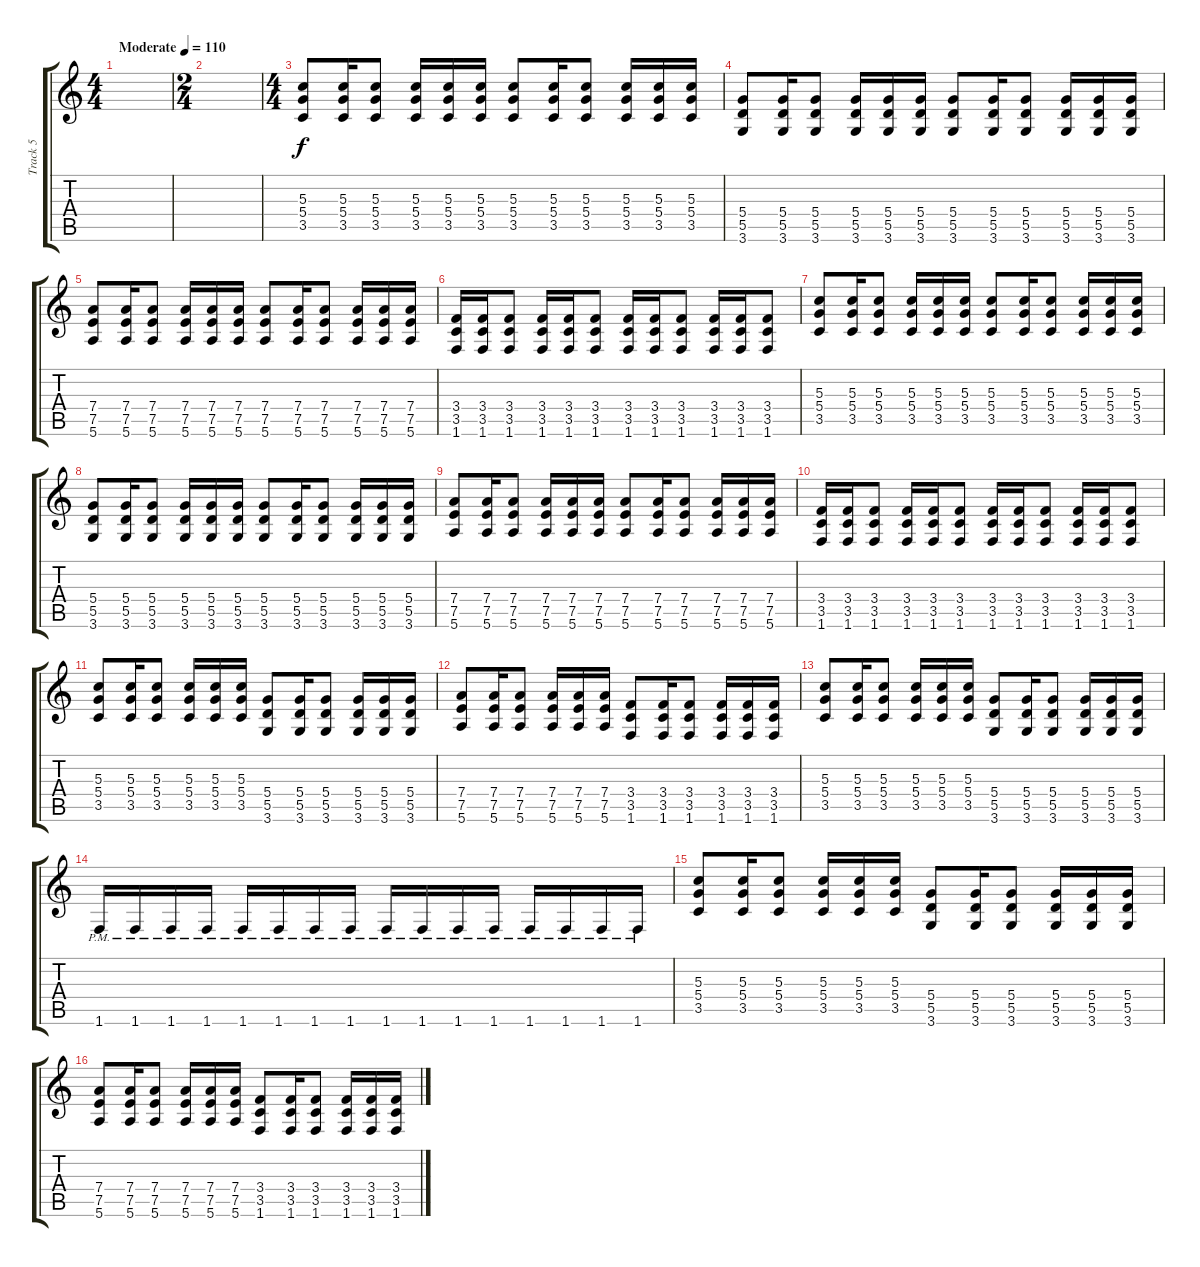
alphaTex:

\track ("Track 5" "Track 5") {instrument distortionguitar}
\staff {score tabs}
\tuning (E4 B3 G3 D3 A2 E2) {hide}
\ts (4 4)
\tempo (110 "Moderate")
\clef g2
\ks c
|
\ts (2 4)
|
\ts (4 4)
(5.3 5.4 3.5).8 (5.3 5.4 3.5).16 (5.3 5.4 3.5).8 (5.3 5.4 3.5).16 (5.3 5.4 3.5).16 (5.3 5.4 3.5).16 (5.3 5.4 3.5).8 (5.3 5.4 3.5).16 (5.3 5.4 3.5).8 (5.3 5.4 3.5).16 (5.3 5.4 3.5).16 (5.3 5.4 3.5).16 |
(5.4 5.5 3.6).8 (5.4 5.5 3.6).16 (5.4 5.5 3.6).8 (5.4 5.5 3.6).16 (5.4 5.5 3.6).16 (5.4 5.5 3.6).16 (5.4 5.5 3.6).8 (5.4 5.5 3.6).16 (5.4 5.5 3.6).8 (5.4 5.5 3.6).16 (5.4 5.5 3.6).16 (5.4 5.5 3.6).16 |
(7.4 7.5 5.6).8 (7.4 7.5 5.6).16 (7.4 7.5 5.6).8 (7.4 7.5 5.6).16 (7.4 7.5 5.6).16 (7.4 7.5 5.6).16 (7.4 7.5 5.6).8 (7.4 7.5 5.6).16 (7.4 7.5 5.6).8 (7.4 7.5 5.6).16 (7.4 7.5 5.6).16 (7.4 7.5 5.6).16 |
(3.4 3.5 1.6).16 (3.4 3.5 1.6).16 (3.4 3.5 1.6).8 (3.4 3.5 1.6).16 (3.4 3.5 1.6).16 (3.4 3.5 1.6).8 (3.4 3.5 1.6).16 (3.4 3.5 1.6).16 (3.4 3.5 1.6).8 (3.4 3.5 1.6).16 (3.4 3.5 1.6).16 (3.4 3.5 1.6).8 |
(5.3 5.4 3.5).8 (5.3 5.4 3.5).16 (5.3 5.4 3.5).8 (5.3 5.4 3.5).16 (5.3 5.4 3.5).16 (5.3 5.4 3.5).16 (5.3 5.4 3.5).8 (5.3 5.4 3.5).16 (5.3 5.4 3.5).8 (5.3 5.4 3.5).16 (5.3 5.4 3.5).16 (5.3 5.4 3.5).16 |
(5.4 5.5 3.6).8 (5.4 5.5 3.6).16 (5.4 5.5 3.6).8 (5.4 5.5 3.6).16 (5.4 5.5 3.6).16 (5.4 5.5 3.6).16 (5.4 5.5 3.6).8 (5.4 5.5 3.6).16 (5.4 5.5 3.6).8 (5.4 5.5 3.6).16 (5.4 5.5 3.6).16 (5.4 5.5 3.6).16 |
(7.4 7.5 5.6).8 (7.4 7.5 5.6).16 (7.4 7.5 5.6).8 (7.4 7.5 5.6).16 (7.4 7.5 5.6).16 (7.4 7.5 5.6).16 (7.4 7.5 5.6).8 (7.4 7.5 5.6).16 (7.4 7.5 5.6).8 (7.4 7.5 5.6).16 (7.4 7.5 5.6).16 (7.4 7.5 5.6).16 |
(3.4 3.5 1.6).16 (3.4 3.5 1.6).16 (3.4 3.5 1.6).8 (3.4 3.5 1.6).16 (3.4 3.5 1.6).16 (3.4 3.5 1.6).8 (3.4 3.5 1.6).16 (3.4 3.5 1.6).16 (3.4 3.5 1.6).8 (3.4 3.5 1.6).16 (3.4 3.5 1.6).16 (3.4 3.5 1.6).8 |
(5.3 5.4 3.5).8 (5.3 5.4 3.5).16 (5.3 5.4 3.5).8 (5.3 5.4 3.5).16 (5.3 5.4 3.5).16 (5.3 5.4 3.5).16 (5.4 5.5 3.6).8 (5.4 5.5 3.6).16 (5.4 5.5 3.6).8 (5.4 5.5 3.6).16 (5.4 5.5 3.6).16 (5.4 5.5 3.6).16 |
(7.4 7.5 5.6).8 (7.4 7.5 5.6).16 (7.4 7.5 5.6).8 (7.4 7.5 5.6).16 (7.4 7.5 5.6).16 (7.4 7.5 5.6).16 (3.4 3.5 1.6).8 (3.4 3.5 1.6).16 (3.4 3.5 1.6).8 (3.4 3.5 1.6).16 (3.4 3.5 1.6).16 (3.4 3.5 1.6).16 |
(5.3 5.4 3.5).8 (5.3 5.4 3.5).16 (5.3 5.4 3.5).8 (5.3 5.4 3.5).16 (5.3 5.4 3.5).16 (5.3 5.4 3.5).16 (5.4 5.5 3.6).8 (5.4 5.5 3.6).16 (5.4 5.5 3.6).8 (5.4 5.5 3.6).16 (5.4 5.5 3.6).16 (5.4 5.5 3.6).16 |
1.6{pm}.16 1.6{pm}.16 1.6{pm}.16 1.6{pm}.16 1.6{pm}.16 1.6{pm}.16 1.6{pm}.16 1.6{pm}.16 1.6{pm}.16 1.6{pm}.16 1.6{pm}.16 1.6{pm}.16 1.6{pm}.16 1.6{pm}.16 1.6{pm}.16 1.6{pm}.16 |
(5.3 5.4 3.5).8 (5.3 5.4 3.5).16 (5.3 5.4 3.5).8 (5.3 5.4 3.5).16 (5.3 5.4 3.5).16 (5.3 5.4 3.5).16 (5.4 5.5 3.6).8 (5.4 5.5 3.6).16 (5.4 5.5 3.6).8 (5.4 5.5 3.6).16 (5.4 5.5 3.6).16 (5.4 5.5 3.6).16 |
(7.4 7.5 5.6).8 (7.4 7.5 5.6).16 (7.4 7.5 5.6).8 (7.4 7.5 5.6).16 (7.4 7.5 5.6).16 (7.4 7.5 5.6).16 (3.4 3.5 1.6).8 (3.4 3.5 1.6).16 (3.4 3.5 1.6).8 (3.4 3.5 1.6).16 (3.4 3.5 1.6).16 (3.4 3.5 1.6).16
